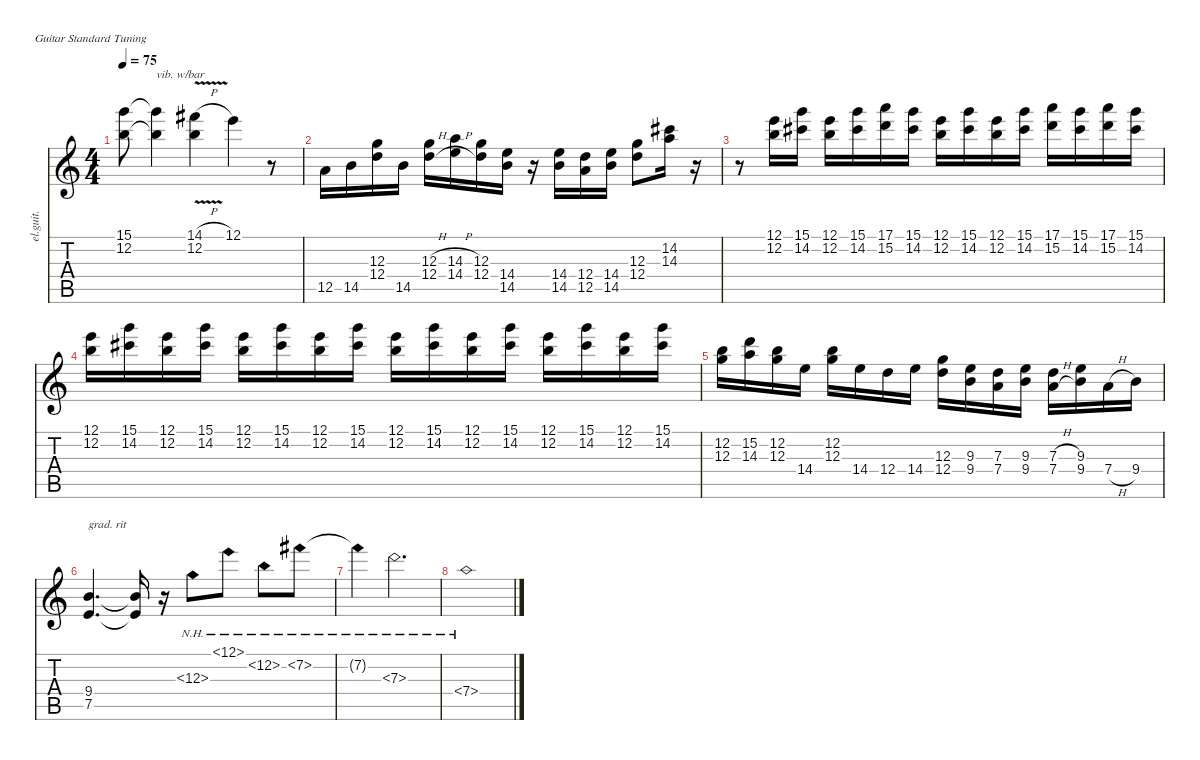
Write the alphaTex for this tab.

\defaultSystemsLayout 4
\hideDynamics
\bracketExtendMode nobrackets
\otherSystemsTrackNameOrientation horizontal
\track ("Clean Guitar" "el.guit.") {instrument electricguitarclean}
\staff {score tabs}
\tuning (E4 B3 G3 D3 A2 E2)
\ts (4 4)
\tempo 75
\clef g2
\ks c
(15.1 12.2).8{dy f beam Down} (15.1{t} 12.2{t}).4{txt "vib. w/bar" beam Down} (14.1{v h acc #} 12.2{v}).4{beam Down} 12.1.4{beam Down} r.8{beam Down} |
12.5.16{beam Down} 14.5.16{beam Down} (12.3 12.4).16{beam Down} 14.5.16{beam Down} (12.3{h} 12.4{h}).16{beam Down} (14.3{h} 14.4{h}).16{beam Down} (12.3 12.4).16{beam Down} (14.4 14.5).16{beam Down} r.16{beam Down} (14.4 14.5).16{beam Down} (12.4 12.5).16{beam Down} (14.4 14.5).16{beam Down} (12.3 12.4).8{beam Down} (14.2{acc #} 14.3).16{beam Down} r.16{beam Down} |
r.8{beam Down} (12.1 12.2).16{beam Down} (15.1 14.2{acc #}).16{beam Down} (12.1 12.2).16{beam Down} (15.1 14.2{acc #}).16{beam Down} (17.1 15.2).16{beam Down} (15.1 14.2{acc #}).16{beam Down} (12.1 12.2).16{beam Down} (15.1 14.2{acc #}).16{beam Down} (12.1 12.2).16{beam Down} (15.1 14.2{acc #}).16{beam Down} (17.1 15.2).16{beam Down} (15.1 14.2{acc #}).16{beam Down} (17.1 15.2).16{beam Down} (15.1 14.2{acc #}).16{beam Down} |
(12.1 12.2).16{beam Down} (15.1 14.2{acc #}).16{beam Down} (12.1 12.2).16{beam Down} (15.1 14.2{acc #}).16{beam Down} (12.1 12.2).16{beam Down} (15.1 14.2{acc #}).16{beam Down} (12.1 12.2).16{beam Down} (15.1 14.2{acc #}).16{beam Down} (12.1 12.2).16{beam Down} (15.1 14.2{acc #}).16{beam Down} (12.1 12.2).16{beam Down} (15.1 14.2{acc #}).16{beam Down} (12.1 12.2).16{beam Down} (15.1 14.2{acc #}).16{beam Down} (12.1 12.2).16{beam Down} (15.1 14.2{acc #}).16{beam Down} |
(12.2 12.3).16{beam Down} (15.2 14.3).16{beam Down} (12.2 12.3).16{beam Down} 14.4.16{beam Down} (12.2 12.3).16{beam Down} 14.4.16{beam Down} 12.4.16{beam Down} 14.4.16{beam Down} (12.3 12.4).16{beam Down} (9.3 9.4).16{beam Down} (7.3 7.4).16{beam Down} (9.3 9.4).16{beam Down} (7.3{h} 7.4{h}).16{beam Down} (9.3 9.4).16{beam Down} 7.4{h}.16{beam Down} 9.4.16{beam Down} |
(9.4 7.5).4{d txt "grad. rit" beam Up} (9.4{t} 7.5{t}).16{beam Up} r.16{beam Up} 12.3{nh}.8{beam Down} 12.1{nh}.8{beam Down} 12.2{nh}.8{beam Down} 7.2{nh acc #}.8{beam Down} |
7.2{nh t acc #}.4{beam Down} 7.3{nh}.2{d beam Down} |
7.4{nh}.1{beam Down}
